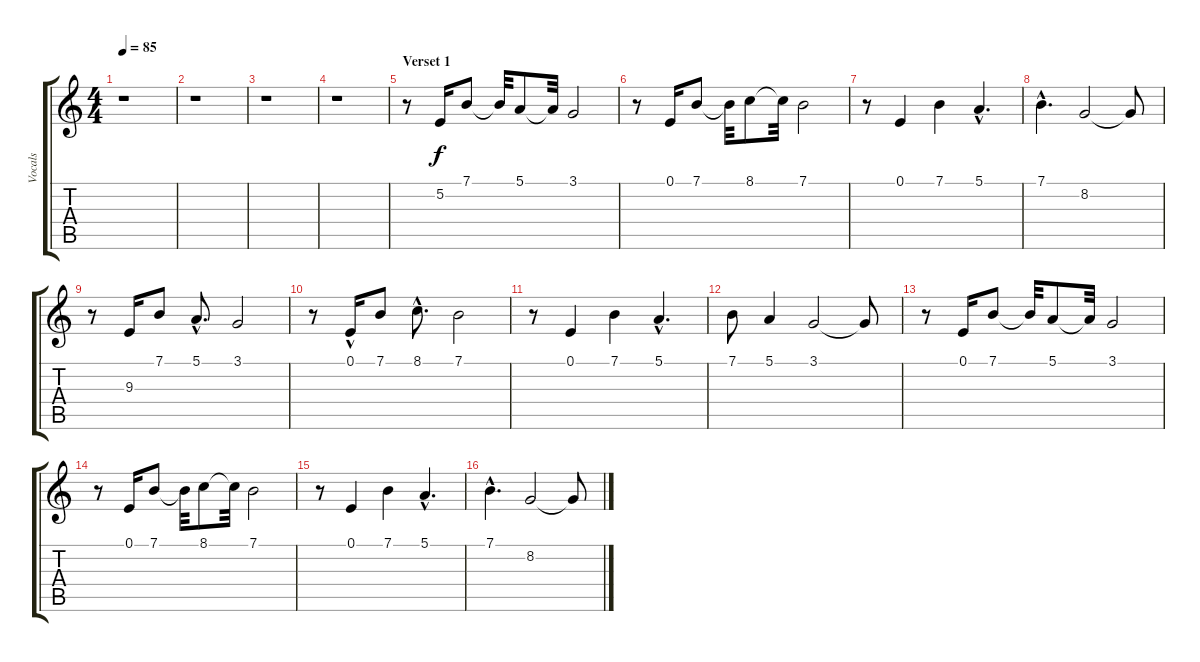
\track ("Vocals" "Vocals") {instrument panflute}
\staff {score tabs}
\tuning (E4 B3 G3 D3 A2 E2) {hide}
\ts (4 4)
\tempo 85
\clef g2
\ks c
r.1{dy f instrument panflute} |
r.1 |
r.1 |
r.1 |
\section ("" "Verset 1")
r.8 5.2.16 7.1.8 7.1{t}.32 5.1.8 5.1{t}.32 3.1.2 |
r.8 0.1.16 7.1.8 7.1{t}.32 8.1.8 8.1{t}.32 7.1.2 |
r.8 0.1.4 7.1.4 5.1{hac}.4{d} |
7.1{hac}.4{d} 8.2.2 8.2{t}.8 |
r.8 9.3.16 7.1.8 5.1{hac}.8{d} 3.1.2 |
r.8 0.1{hac}.16 7.1.8 8.1{hac}.8{d} 7.1.2 |
r.8 0.1.4 7.1.4 5.1{hac}.4{d} |
7.1.8 5.1.4 3.1.2 3.1{t}.8 |
r.8 0.1.16 7.1.8 7.1{t}.32 5.1.8 5.1{t}.32 3.1.2 |
r.8 0.1.16 7.1.8 7.1{t}.32 8.1.8 8.1{t}.32 7.1.2 |
r.8 0.1.4 7.1.4 5.1{hac}.4{d} |
7.1{hac}.4{d} 8.2.2 8.2{t}.8
